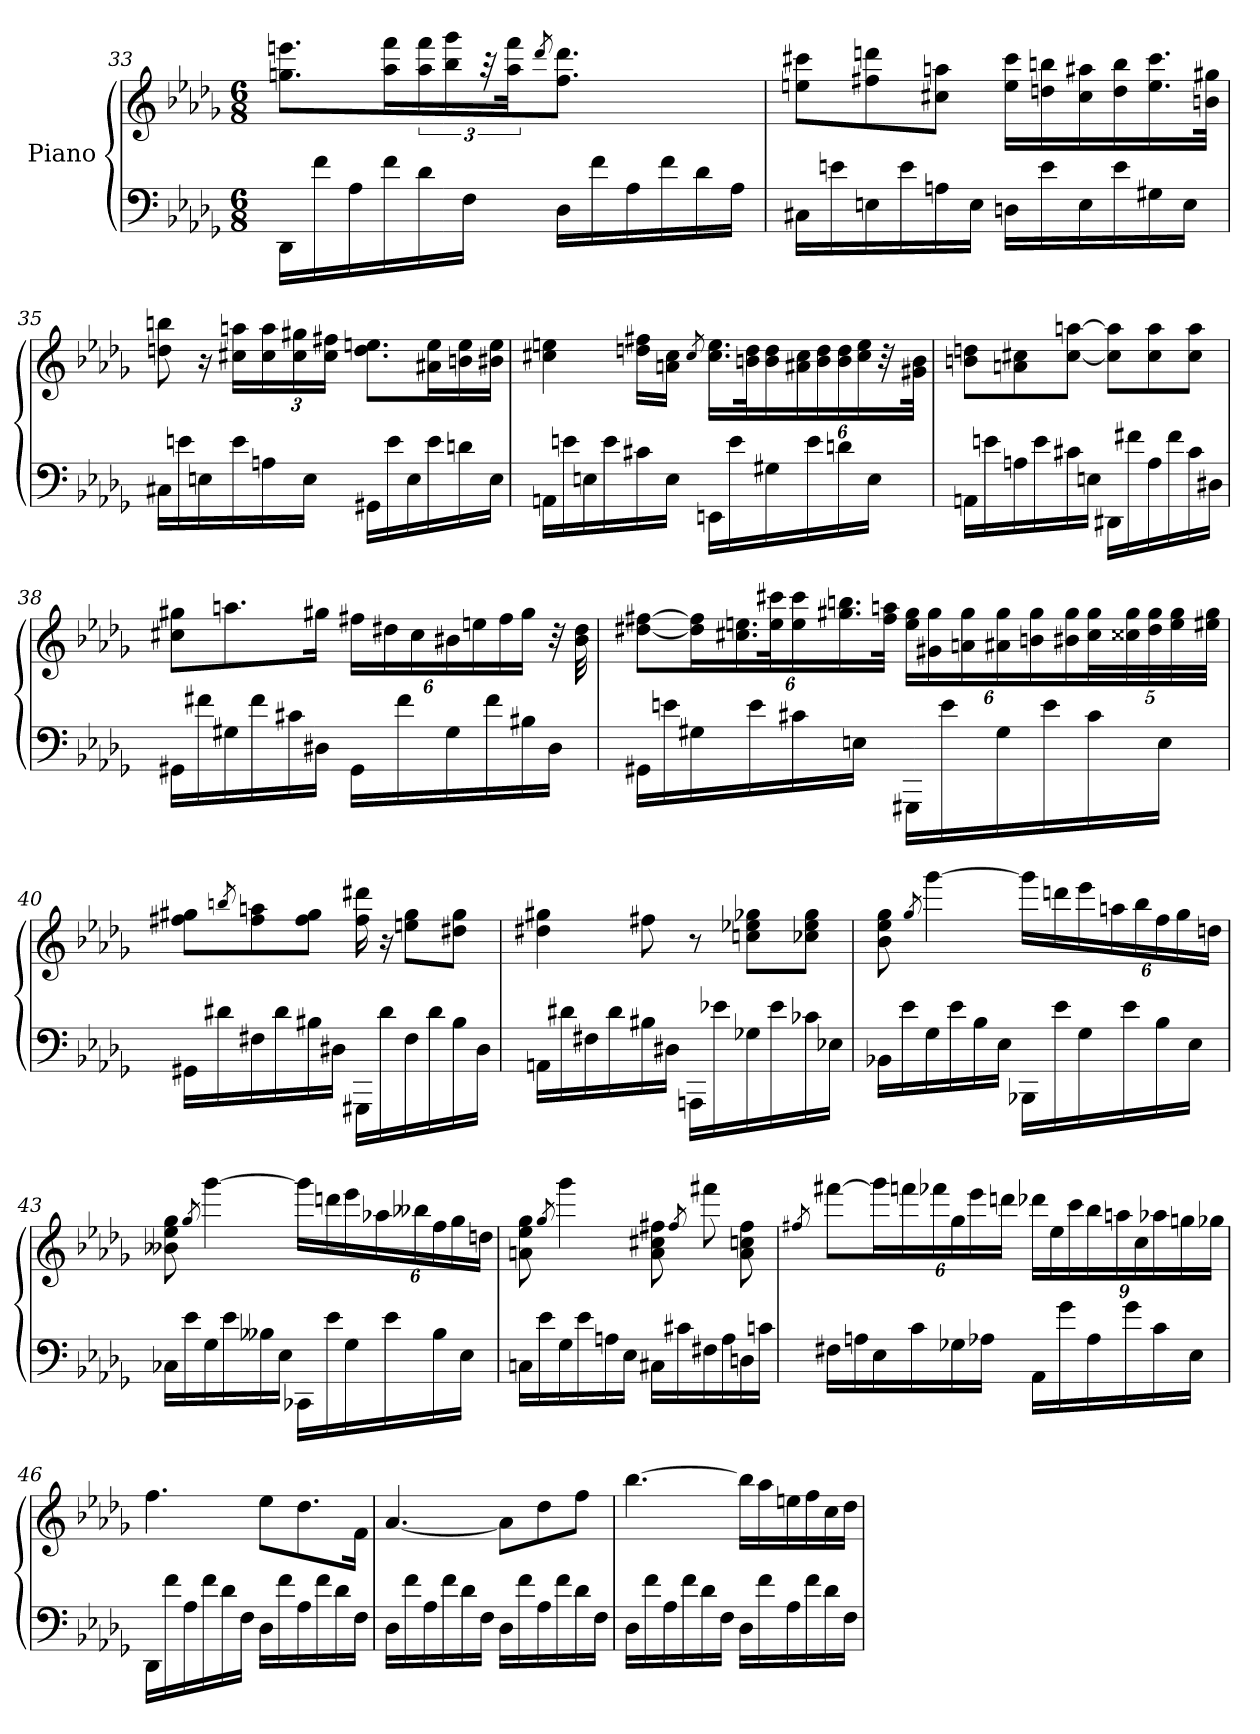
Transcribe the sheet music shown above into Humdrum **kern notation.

**kern	**kern
*part1	*part1
*staff2	*staff1
*I"Piano	*
*clefF4	*clefG2
*k[b-e-a-d-g-]	*k[b-e-a-d-g-]
*M6/8	*M6/8
=33	=33
16DD-\LL	8.ggn\ 8.eeen\L
16f\	.
16A-\	.
16f\	16aa-\ 16fff\L
16d-\	24aa-\ 24fff\
.	24bb-\ 24ggg-\JJ
16F\JJ	.
.	48r
.	48aa-\ 48fff\
.	8qddd-/
16D-\LL	4.ff\ 4.ddd-\
16f\	.
16A-\	.
16f\	.
16d-\	.
16A-\JJ	.
=34	=34
16C#X\LL	8een\ 8ccc#X\L
16en\	.
16En\	8ff#X\ 8dddn\
16e\	.
16An\	8cc#X\ 8aan\J
16E\JJ	.
16Dn\LL	16ee\ 16ccc#\LL
16e\	16ddn\ 16bbn\
16E\	16cc#\ 16aa#X\
16e\	16dd\ 16bb\
16G#X\	16.ee\ 16.ccc#\
16E\JJ	.
.	32bn\ 32gg#X\JJk
=35	=35
16C#X\LL	8ddn\ 8bbn\
16en\	.
16En\	16r
16e\	16cc#X\ 16aan\LL
*	*Xbrackettup
16An\	24cc#\ 24aa\
.	24cc#\ 24gg#X\
16E\JJ	.
.	24cc#\ 24ff#X\JJ
16GG#X\LL	8.dd\ 8.een\L
16e\	.
16E\	.
16e\	16a#X\ 16ee\L
16dn\	16bn\ 16ee\
16E\JJ	16b#X\ 16ee\JJ
=36	=36
16AAn\LL	4cc#X\ 4een\
16en\	.
16En\	.
16e\	.
16c#X\	16ddn\ 16ff#X\LL
16E\JJ	16an\ 16cc#\JJ
.	8qcc#/
16EEn\LL	16.cc#\ 16.ee\LL
16e\	.
.	32bn\ 32dd\K
16G#X\	24b\ 24dd\
.	24a#X\ 24cc#\
16e\	.
.	24b\ 24dd\
*	*brackettup
16dn\	24b\ 24dd\
.	24cc#\ 24ee\JJ
16E\JJ	.
.	48r
.	48g#X/ 48b/
=37	=37
16AAn\LL	8bn\ 8ddn\L
16en\	.
16An\	8an\ 8cc#X\
16e\	.
16c#X\	[8cc#\ [8aan\J
16En\JJ	.
16DD#X\LL	8cc#\] 8aa\]L
16f#X\	.
16A\	8cc#\ 8aa\
16f#\	.
16c#\	8cc#\ 8aa\J
16D#X\JJ	.
!!LO:LB:g=z
=38	=38
16GG#X\LL	8cc#X\ 8gg#X\L
16f#X\	.
16G#X\	8.aan\
16f#\	.
16c#X\	.
16D#X\JJ	16gg#X\Jk
*	*Xbrackettup
16GG#\LL	24ff#X\LL
.	24dd#X\
16f#\	.
.	24cc#\
16G#\	24b#X\
.	24een\
16f#\	.
.	24ff#\
16B#X\	16gg#\JJ
16D#\JJ	32r
.	32b#\ 32dd#\
=39	=39
16GG#X\LL	[8dd#X\ [8ff#X\L
16en\	.
16G#X\	24dd#\] 24ff#\]L
.	24.cc#X\ 24.een\
16e\	.
.	48ee\ 48ccc#X\K
16c#X\	24ee\ 24ccc#\
.	24.gg#X\ 24.bbn\
16En\JJ	.
.	48ff#\ 48aan\JJk
16GGG#X\LL	24ee\ 24gg#\LL
.	24g#X\ 24gg#\
16e\	.
.	24an\ 24gg#\
16G#\	24a#X\ 24gg#\
.	24bn\ 24gg#\
16e\	.
.	24b#X\ 24gg#\
16c#\	40cc#\ 40gg#\L
.	40cc##X\ 40gg#\
.	40dd#\ 40gg#\
16E\JJ	.
.	40ee\ 40gg#\
.	40ee#X\ 40gg#\JJJ
=40	=40
16GG#X\LL	8ff#X\ 8gg#X\L
16d#X\	.
.	8qbbn/
16F#X\	8ff#\ 8aan\
16d#\	.
16B#X\	8ff#\ 8gg#\J
16D#X\JJ	.
16GGG#X\LL	16ff#\ 16ddd#X\
16d#\	16r
16F#\	8een\ 8gg#\L
16d#\	.
16B#\	8dd#X\ 8gg#\J
16D#\JJ	.
=41	=41
16AAn\LL	4dd#X\ 4gg#X\
16d#X\	.
16F#X\	.
16d#\	.
16B#X\	8ff#X\
16D#X\JJ	.
16AAAn\LL	8r
16e-X\	.
16G-X\	8ccn\ 8ee-X\ 8gg-X\L
16e-\	.
16c-X\	8cc-X\ 8ee-\ 8gg-\J
16E-X\JJ	.
=42	=42
16BB-X\LL	8b-\ 8ee-\ 8gg-\
16e-\	.
.	8qgg-/
16G-\	[4ggg-\
16e-\	.
16B-\	.
16E-\JJ	.
16BBB-X\LL	16ggg-\LL]
16e-\	16dddn\
16G-\	24eee-\
.	24aan\
16e-\	.
.	24bb-\
16B-\	24ff\
.	24gg-\
16E-\JJ	.
.	24ddn\JJ
=43	=43
16C-X\LL	8b--X\ 8ee-\ 8gg-\
16e-\	.
.	8qgg-/
16G-\	[4ggg-\
16e-\	.
16B--X\	.
16E-\JJ	.
16CC-X\LL	16ggg-\LL]
16e-\	16dddn\
16G-\	24eee-\
.	24aa-X\
16e-\	.
.	24bb--X\
16B--\	24ff\
.	24gg-\
16E-\JJ	.
.	24ddn\JJ
!!LO:LB:g=z
=44	=44
16Cn\LL	8an\ 8ee-\ 8gg-\
16e-\	.
.	8qgg-/
16G-\	4ggg-\
16e-\	.
16An\	.
16E-\JJ	.
16C#X\LL	8a\ 8cc#X\ 8ff#X\
16c#X\	.
.	8qff#/
16F#X\	8fff#X\
16A\	.
16Dn\	8a\ 8ccn\ 8ff#\
16cn\JJ	.
=45	=45
.	8qff#X/
16F#X\LL	[8fff#X\L
16An\	.
16E-\	24ggg-\L]
.	24fffn\
16c\	.
.	24fff-X\
16G-X\	24gg-\
.	24eee-\
16A-X\JJ	.
.	24dddn\JJ
16AA-\LL	24ddd-X\LL
.	24ee-\
16g-\	.
.	24ccc\
16A-\	24bb-\
.	24aan\
16g-\	.
.	24cc\
16c\	24aa-X\
.	24ggn\
16E-\JJ	.
.	24gg-X\JJ
=46	=46
16DD-\LL	4.ff\
16f\	.
16A-\	.
16f\	.
16d-\	.
16F\JJ	.
16D-\LL	8ee-\L
16f\	.
16A-\	8.dd-\
16f\	.
16d-\	.
16F\JJ	16f\Jk
=47	=47
16D-\LL	[4.a-/
16f\	.
16A-\	.
16f\	.
16d-\	.
16F\JJ	.
16D-\LL	8a-\L]
16f\	.
16A-\	8dd-\
16f\	.
16d-\	8ff\J
16F\JJ	.
=48	=48
16D-\LL	[4.bb-\
16f\	.
16A-\	.
16f\	.
16d-\	.
16F\JJ	.
16D-\LL	16bb-\LL]
16f\	16aa-\
16A-\	16een\
16f\	16ff\
16d-\	16cc\
16F\JJ	16dd-\JJ
=	=
*-	*-
